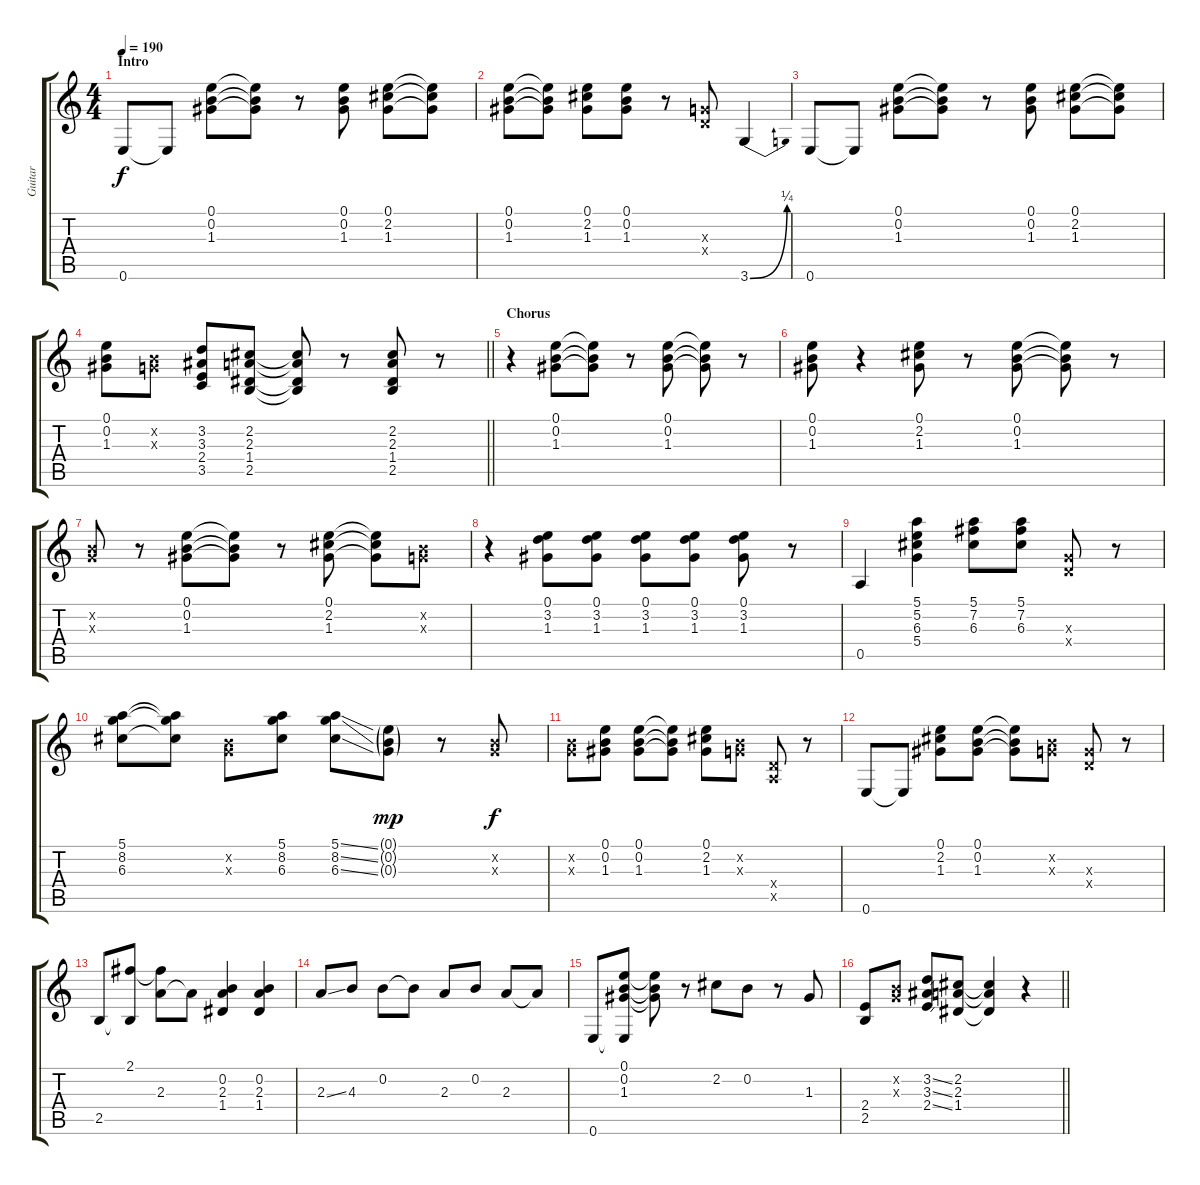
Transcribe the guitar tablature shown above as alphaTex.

\track ("Guitar" "Guitar") {instrument electricguitarjazz}
\staff {score tabs}
\tuning (E4 B3 G3 D3 A2 E2) {hide}
\ts (4 4)
\section ("" "Intro")
\tempo 190
\clef g2
\ks c
0.6.8{dy f instrument electricguitarjazz} 0.6{t}.8 (0.1 0.2 1.3).8 (0.1{t} 0.2{t} 1.3{t}).8 r.8 (0.1 0.2 1.3).8 (0.1 2.2 1.3).8 (0.1{t} 2.2{t} 1.3{t}).8 |
(0.1 0.2 1.3).8 (0.1{t} 0.2{t} 1.3{t}).8 (0.1 2.2 1.3).8 (0.1 0.2 1.3).8 r.8 (0.3{x} 0.4{x}).8 3.6{be (bend 0 0 60 1)}.4 |
0.6.8 0.6{t}.8 (0.1 0.2 1.3).8 (0.1{t} 0.2{t} 1.3{t}).8 r.8 (0.1 0.2 1.3).8 (0.1 2.2 1.3).8 (0.1{t} 2.2{t} 1.3{t}).8 |
\barLineRight lightlight
(0.1 0.2 1.3).8 (0.2{x} 0.3{x}).8 (3.2 3.3 2.4 3.5).8 (2.2 2.3 1.4 2.5).8 (2.2{t} 2.3{t} 1.4{t} 2.5{t}).8 r.8 (2.2 2.3 1.4 2.5).8 r.8 |
\section ("" "Chorus")
r.4 (0.1 0.2 1.3).8 (0.1{t} 0.2{t} 1.3{t}).8 r.8 (0.1 0.2 1.3).8 (0.1{t} 0.2{t} 1.3{t}).8 r.8 |
(0.1 0.2 1.3).8 r.4 (0.1 2.2 1.3).8 r.8 (0.1 0.2 1.3).8 (0.1{t} 0.2{t} 1.3{t}).8 r.8 |
(0.2{x} 0.3{x}).8 r.8 (0.1 0.2 1.3).8 (0.1{t} 0.2{t} 1.3{t}).8 r.8 (0.1 2.2 1.3).8 (0.1{t} 2.2{t} 1.3{t}).8 (0.2{x} 0.3{x}).8 |
r.4 (0.1 3.2 1.3).8 (0.1 3.2 1.3).8 (0.1 3.2 1.3).8 (0.1 3.2 1.3).8 (0.1 3.2 1.3).8 r.8 |
0.5.4 (5.1 5.2 6.3 5.4).4 (5.1 7.2 6.3).8 (5.1 7.2 6.3).8 (0.3{x} 0.4{x}).8 r.8 |
(5.1 8.2 6.3).8 (5.1{t} 8.2{t} 6.3{t}).8 (0.2{x} 0.3{x}).8 (5.1 8.2 6.3).8 (5.1{ss} 8.2{ss} 6.3{ss}).8 (0.1{g} 0.2{g} 0.3{g}).8{dy mp} r.8 (0.2{x} 0.3{x}).8{dy f} |
(0.2{x} 0.3{x}).8 (0.1 0.2 1.3).8 (0.1 0.2 1.3).8 (0.1{t} 0.2{t} 1.3{t}).8 (0.1 2.2 1.3).8 (0.2{x} 0.3{x}).8 (0.4{x} 0.5{x}).8 r.8 |
0.6.8 0.6{t}.8 (0.1 2.2 1.3).8 (0.1 0.2 1.3).8 (0.1{t} 0.2{t} 1.3{t}).8 (0.2{x} 0.3{x}).8 (0.3{x} 0.4{x}).8 r.8 |
2.5.8 (2.1 2.5{t}).8 (2.1{t} 2.3).8 2.3{t}.8 (0.2 2.3 1.4).4 (0.2 2.3 1.4).4 |
2.3{ss}.8 4.3.8 0.2.8 0.2{t}.8 2.3.8 0.2.8 2.3.8 2.3{t}.8 |
0.6.8 (0.1 0.2 1.3 0.6{t}).8 (0.1{t} 0.2{t} 1.3{t}).8 r.8 2.2.8 0.2.8 r.8 1.3.8 |
\barLineRight lightlight
(2.4 2.5).8 (0.2{x} 0.3{x}).8 (3.2{ss} 3.3{ss} 2.4{ss}).8 (2.2 2.3 1.4).8 (2.2{t} 2.3{t} 1.4{t}).4 r.4
